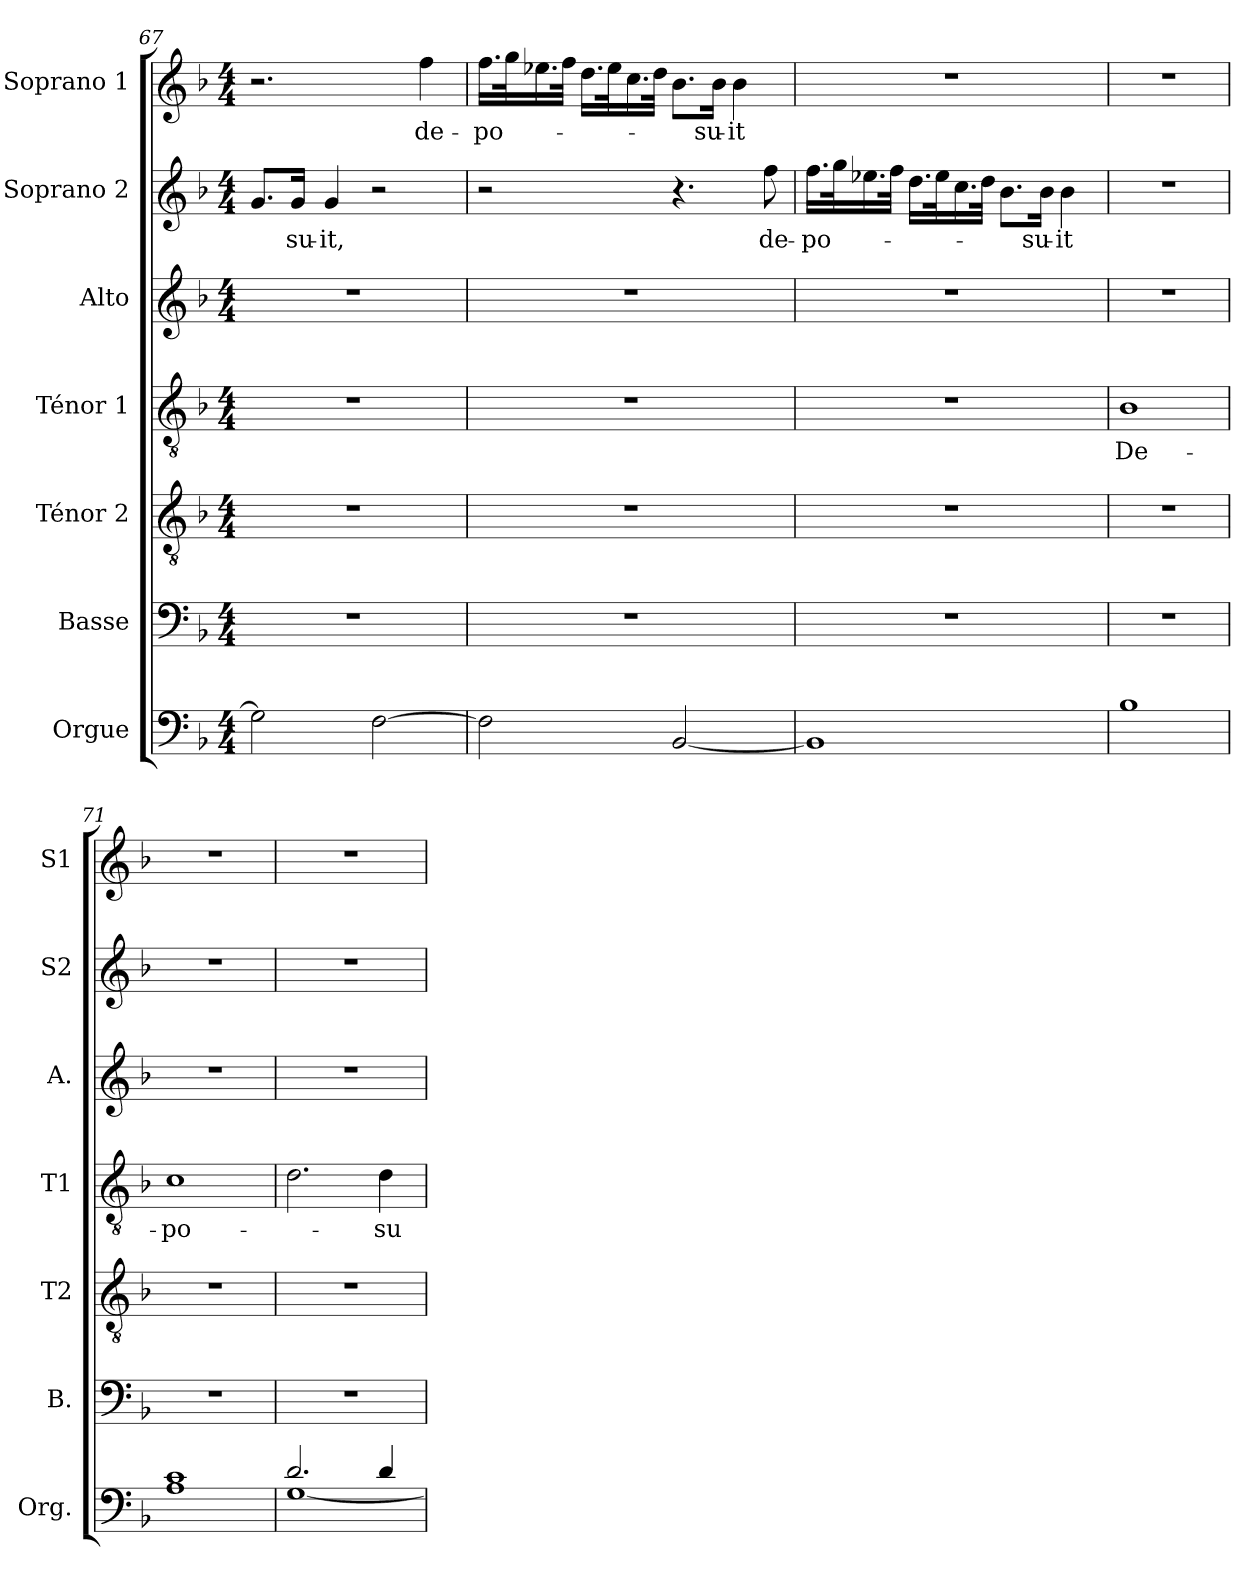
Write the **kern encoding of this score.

**kern	**kern	**kern	**kern	**text	**kern	**kern	**text	**kern	**text
*part7	*part6	*part5	*part4	*part4	*part3	*part2	*part2	*part1	*part1
*staff7	*staff6	*staff5	*staff4	*staff4	*staff3	*staff2	*staff2	*staff1	*staff1
*I"Orgue	*I"Basse	*I"Ténor 2	*I"Ténor 1	*	*I"Alto	*I"Soprano 2	*	*I"Soprano 1	*
*I'Org.	*I'B.	*I'T2	*I'T1	*	*I'A.	*I'S2	*	*I'S1	*
*clefF4	*clefF4	*clefGv2	*clefGv2	*	*clefG2	*clefG2	*	*clefG2	*
*k[b-]	*k[b-]	*k[b-]	*k[b-]	*	*k[b-]	*k[b-]	*	*k[b-]	*
*M4/4	*M4/4	*M4/4	*M4/4	*	*M4/4	*M4/4	*	*M4/4	*
=67	=67	=67	=67	=67	=67	=67	=67	=67	=67
2G\]	1r	1r	1r	.	1r	8.g/L	.	2.r	.
!	!	!	!	!	!	!	!LO:LY:b	!	!
.	.	.	.	.	.	16g/Jk	-su-	.	.
!	!	!	!	!	!	!	!LO:LY:b	!	!
.	.	.	.	.	.	4g/	-it,	.	.
[2F\	.	.	.	.	.	2r	.	.	.
!	!	!	!	!	!	!	!	!	!LO:LY:b
.	.	.	.	.	.	.	.	4ff\	de-
=68	=68	=68	=68	=68	=68	=68	=68	=68	=68
!	!	!	!	!	!	!	!	!	!LO:LY:b
2F\]	1r	1r	1r	.	1r	2r	.	16.ff\LL	-po-
.	.	.	.	.	.	.	.	32gg\K	.
.	.	.	.	.	.	.	.	16.ee-X\	.
.	.	.	.	.	.	.	.	32ff\JJk	.
.	.	.	.	.	.	.	.	16.dd\LL	.
.	.	.	.	.	.	.	.	32ee-\K	.
.	.	.	.	.	.	.	.	16.cc\	.
.	.	.	.	.	.	.	.	32dd\JJk	.
[2BB-/	.	.	.	.	.	4.r	.	8.b-\L	.
!	!	!	!	!	!	!	!	!	!LO:LY:b
.	.	.	.	.	.	.	.	16b-\Jk	-su-
!	!	!	!	!	!	!	!	!	!LO:LY:b
.	.	.	.	.	.	.	.	4b-\	-it
!	!	!	!	!	!	!	!LO:LY:b	!	!
.	.	.	.	.	.	8ff\	de-	.	.
!!LO:LB:g=z
=69	=69	=69	=69	=69	=69	=69	=69	=69	=69
!	!	!	!	!	!	!	!LO:LY:b	!	!
1BB-]	1r	1r	1r	.	1r	16.ff\LL	-po-	1r	.
.	.	.	.	.	.	32gg\K	.	.	.
.	.	.	.	.	.	16.ee-X\	.	.	.
.	.	.	.	.	.	32ff\JJk	.	.	.
.	.	.	.	.	.	16.dd\LL	.	.	.
.	.	.	.	.	.	32ee-\K	.	.	.
.	.	.	.	.	.	16.cc\	.	.	.
.	.	.	.	.	.	32dd\JJk	.	.	.
.	.	.	.	.	.	8.b-\L	.	.	.
!	!	!	!	!	!	!	!LO:LY:b	!	!
.	.	.	.	.	.	16b-\Jk	-su-	.	.
!	!	!	!	!	!	!	!LO:LY:b	!	!
.	.	.	.	.	.	4b-\	-it	.	.
=70	=70	=70	=70	=70	=70	=70	=70	=70	=70
!	!	!	!	!LO:LY:b	!	!	!	!	!
1B-	1r	1r	1B-	De-	1r	1r	.	1r	.
=71	=71	=71	=71	=71	=71	=71	=71	=71	=71
!	!	!	!	!LO:LY:b	!	!	!	!	!
1A 1c	1r	1r	1c	-po-	1r	1r	.	1r	.
=72	=72	=72	=72	=72	=72	=72	=72	=72	=72
*^	*	*	*	*	*	*	*	*	*
2.d/	[1G	1r	1r	2.d\	.	1r	1r	.	1r	.
!	!	!	!	!	!LO:LY:b	!	!	!	!	!
4d/	.	.	.	4d\	-su-	.	.	.	.	.
*v	*v	*	*	*	*	*	*	*	*	*
=	=	=	=	=	=	=	=	=	=
*-	*-	*-	*-	*-	*-	*-	*-	*-	*-
